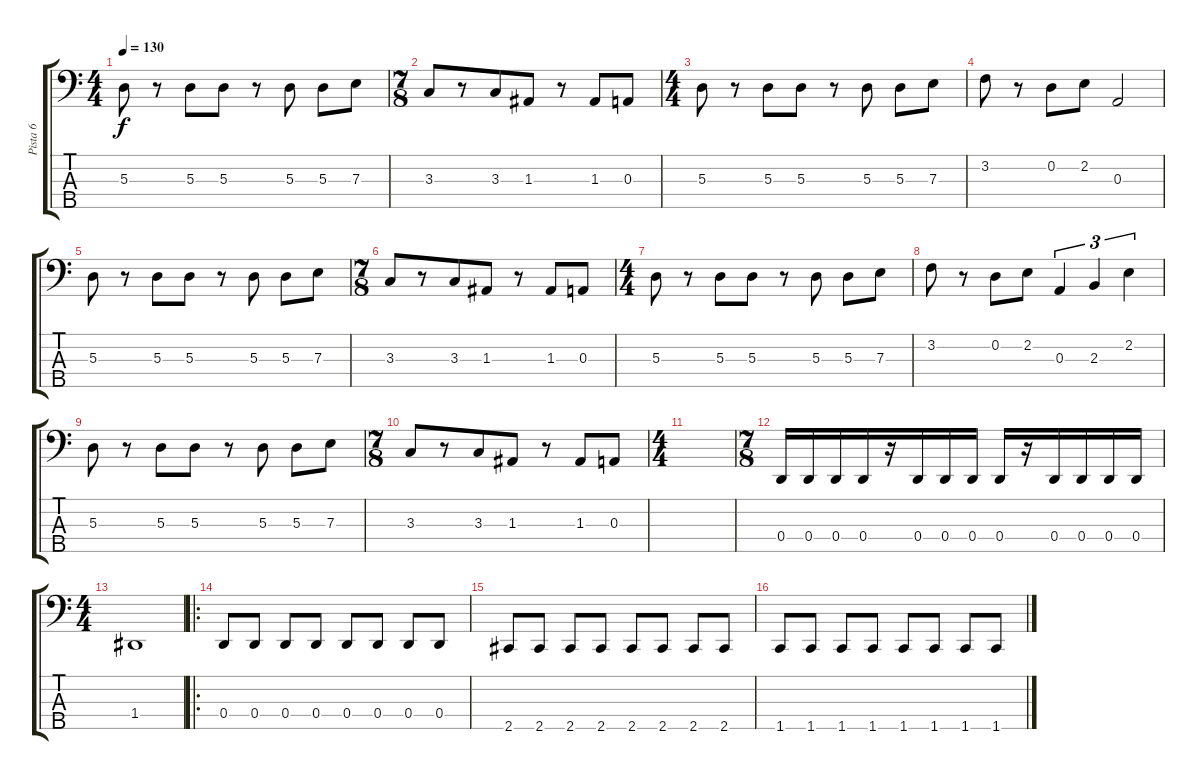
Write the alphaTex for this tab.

\track ("Pista 6" "Pista 6") {instrument electricbassfinger}
\staff {score tabs}
\tuning (G2 D2 A1 D1 B0) {hide}
\ts (4 4)
\tempo 130
\clef f4
\ks c
5.3.8{dy f} r.8 5.3.8 5.3.8 r.8 5.3.8 5.3.8 7.3.8 |
\ts (7 8)
3.3.8 r.8 3.3.8 1.3.8 r.8 1.3.8 0.3.8 |
\ts (4 4)
5.3.8 r.8 5.3.8 5.3.8 r.8 5.3.8 5.3.8 7.3.8 |
3.2.8 r.8 0.2.8 2.2.8 0.3.2 |
5.3.8 r.8 5.3.8 5.3.8 r.8 5.3.8 5.3.8 7.3.8 |
\ts (7 8)
3.3.8 r.8 3.3.8 1.3.8 r.8 1.3.8 0.3.8 |
\ts (4 4)
5.3.8 r.8 5.3.8 5.3.8 r.8 5.3.8 5.3.8 7.3.8 |
3.2.8 r.8 0.2.8 2.2.8 0.3.4{tu (3 2)} 2.3.4{tu (3 2)} 2.2.4{tu (3 2)} |
5.3.8 r.8 5.3.8 5.3.8 r.8 5.3.8 5.3.8 7.3.8 |
\ts (7 8)
3.3.8 r.8 3.3.8 1.3.8 r.8 1.3.8 0.3.8 |
\ts (4 4)
|
\ts (7 8)
0.4.16 0.4.16 0.4.16 0.4.16 r.16 0.4.16 0.4.16 0.4.16 0.4.16 r.16 0.4.16 0.4.16 0.4.16 0.4.16 |
\ts (4 4)
1.4.1 |
\ro
0.4.8 0.4.8 0.4.8 0.4.8 0.4.8 0.4.8 0.4.8 0.4.8 |
2.5.8 2.5.8 2.5.8 2.5.8 2.5.8 2.5.8 2.5.8 2.5.8 |
1.5.8 1.5.8 1.5.8 1.5.8 1.5.8 1.5.8 1.5.8 1.5.8
